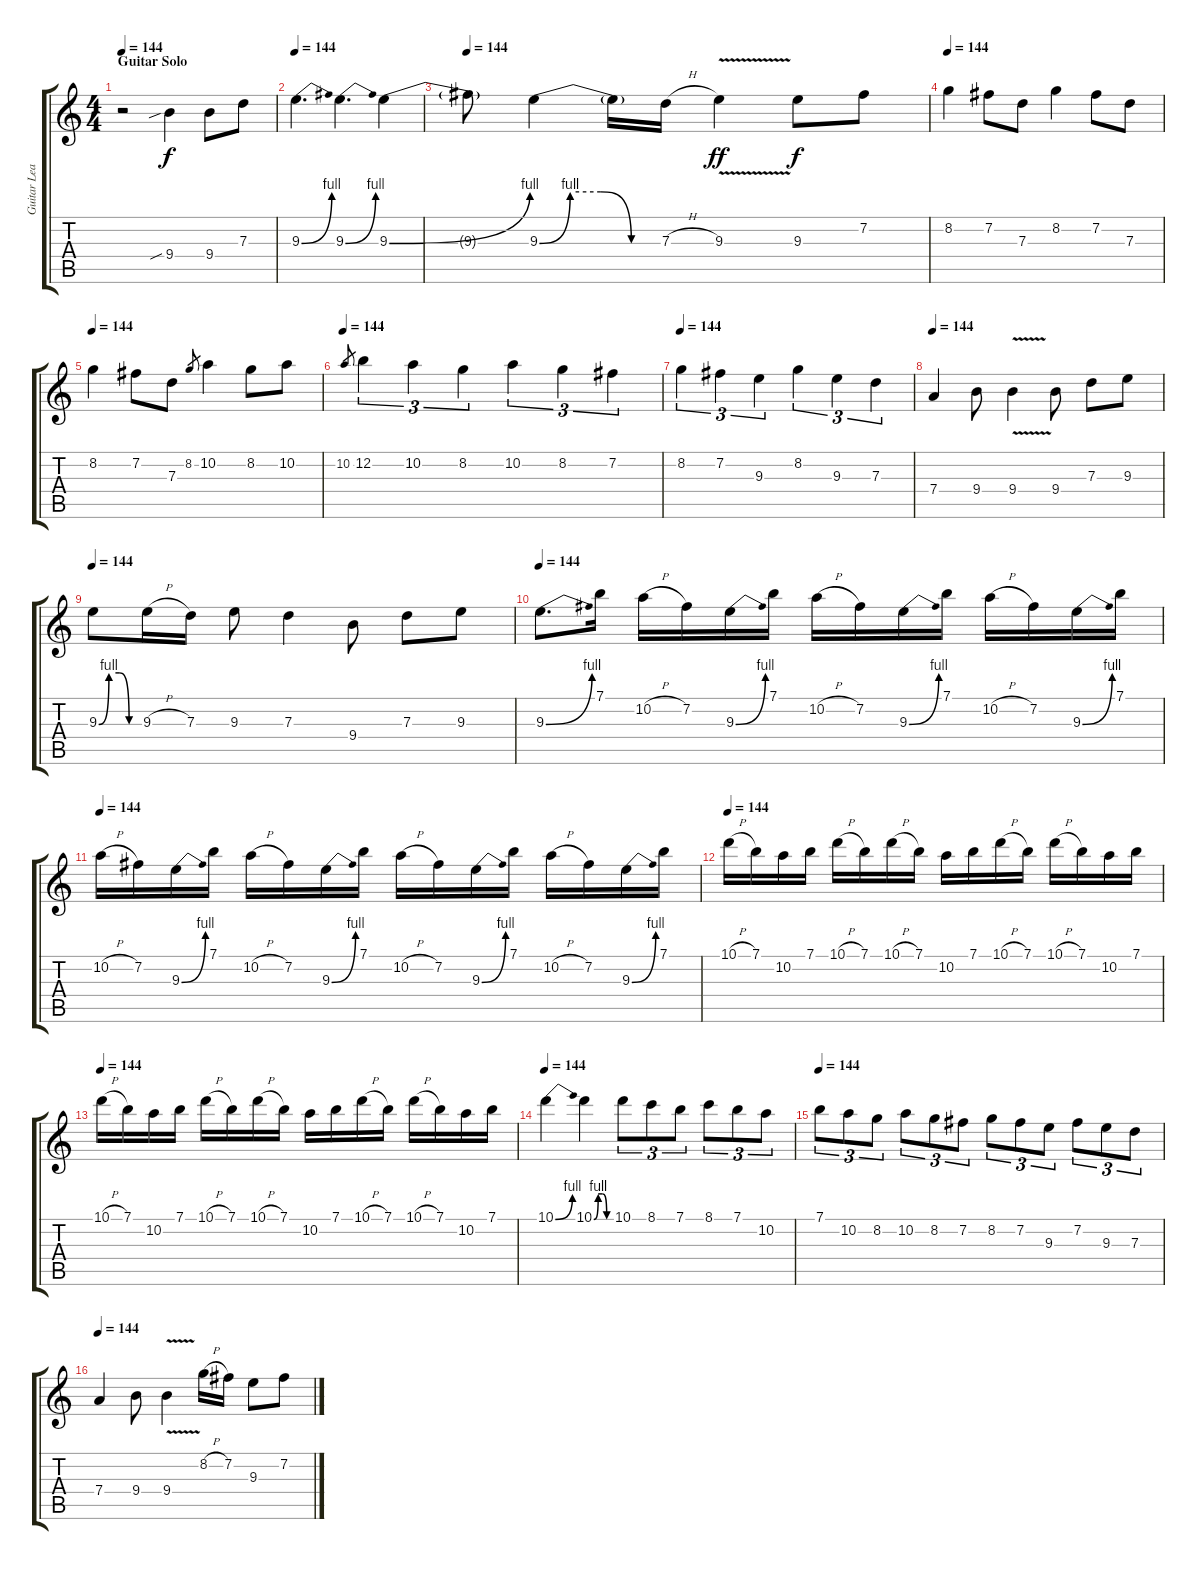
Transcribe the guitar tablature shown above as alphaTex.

\track ("Guitar Lead (Solo)" "Guitar Lea") {instrument distortionguitar}
\staff {score tabs}
\tuning (E4 B3 G3 D3 A2 E2) {hide}
\ts (4 4)
\section ("" "Guitar Solo")
\tempo 144
\clef g2
\ks c
r.2{dy f} 9.4{sib}.4 9.4.8 7.3.8 |
\tempo 144
9.3{be (bend 0 0 60 4)}.4{d} 9.3{be (bend 0 0 60 4)}.4{d} 9.3{be (bend 0 0 60 4)}.4 |
\tempo 144
9.3{t}.8 9.3{be (custom 0 0 15 4 30 4 45 0 60 0)}.4 9.3{t}.16 7.3{h}.16 9.3{v}.4{dy ff} 9.3.8{dy f} 7.2.8 |
\tempo 144
8.2.4 7.2.8 7.3.8 8.2.4 7.2.8 7.3.8 |
\tempo 144
8.2.4 7.2.8 7.3.8 8.2.8{gr} 10.2.4 8.2.8 10.2.8 |
\tempo 144
10.2.8{gr} 12.2.4{tu (3 2)} 10.2.4{tu (3 2)} 8.2.4{tu (3 2)} 10.2.4{tu (3 2)} 8.2.4{tu (3 2)} 7.2.4{tu (3 2)} |
\tempo 144
8.2.4{tu (3 2)} 7.2.4{tu (3 2)} 9.3.4{tu (3 2)} 8.2.4{tu (3 2)} 9.3.4{tu (3 2)} 7.3.4{tu (3 2)} |
\tempo 144
7.4.4 9.4.8 9.4{v}.4 9.4.8 7.3.8 9.3.8 |
\tempo 144
9.3{be (custom 0 0 15 4 30 4 45 0 60 0)}.8 9.3{h}.16 7.3.16 9.3.8 7.3.4 9.4.8 7.3.8 9.3.8 |
\tempo 144
9.3{be (bend 0 0 60 4)}.8{d} 7.1.16 10.2{h}.16 7.2.16 9.3{be (bend 0 0 60 4)}.16 7.1.16 10.2{h}.16 7.2.16 9.3{be (bend 0 0 60 4)}.16 7.1.16 10.2{h}.16 7.2.16 9.3{be (bend 0 0 60 4)}.16 7.1.16 |
\tempo 144
10.2{h}.16 7.2.16 9.3{be (bend 0 0 60 4)}.16 7.1.16 10.2{h}.16 7.2.16 9.3{be (bend 0 0 60 4)}.16 7.1.16 10.2{h}.16 7.2.16 9.3{be (bend 0 0 60 4)}.16 7.1.16 10.2{h}.16 7.2.16 9.3{be (bend 0 0 60 4)}.16 7.1.16 |
\tempo 144
10.1{h}.16 7.1.16 10.2.16 7.1.16 10.1{h}.16 7.1.16 10.1{h}.16 7.1.16 10.2.16 7.1.16 10.1{h}.16 7.1.16 10.1{h}.16 7.1.16 10.2.16 7.1.16 |
\tempo 144
10.1{h}.16 7.1.16 10.2.16 7.1.16 10.1{h}.16 7.1.16 10.1{h}.16 7.1.16 10.2.16 7.1.16 10.1{h}.16 7.1.16 10.1{h}.16 7.1.16 10.2.16 7.1.16 |
\tempo 144
10.1{be (bend 0 0 60 4)}.4 10.1{be (custom 0 0 15 4 30 4 45 0 60 0)}.4 10.1.8{tu (3 2)} 8.1.8{tu (3 2)} 7.1.8{tu (3 2)} 8.1.8{tu (3 2)} 7.1.8{tu (3 2)} 10.2.8{tu (3 2)} |
\tempo 144
7.1.8{tu (3 2)} 10.2.8{tu (3 2)} 8.2.8{tu (3 2)} 10.2.8{tu (3 2)} 8.2.8{tu (3 2)} 7.2.8{tu (3 2)} 8.2.8{tu (3 2)} 7.2.8{tu (3 2)} 9.3.8{tu (3 2)} 7.2.8{tu (3 2)} 9.3.8{tu (3 2)} 7.3.8{tu (3 2)} |
\tempo 144
7.4.4 9.4.8 9.4{v}.4 8.2{h}.16 7.2.16 9.3.8 7.2.8
